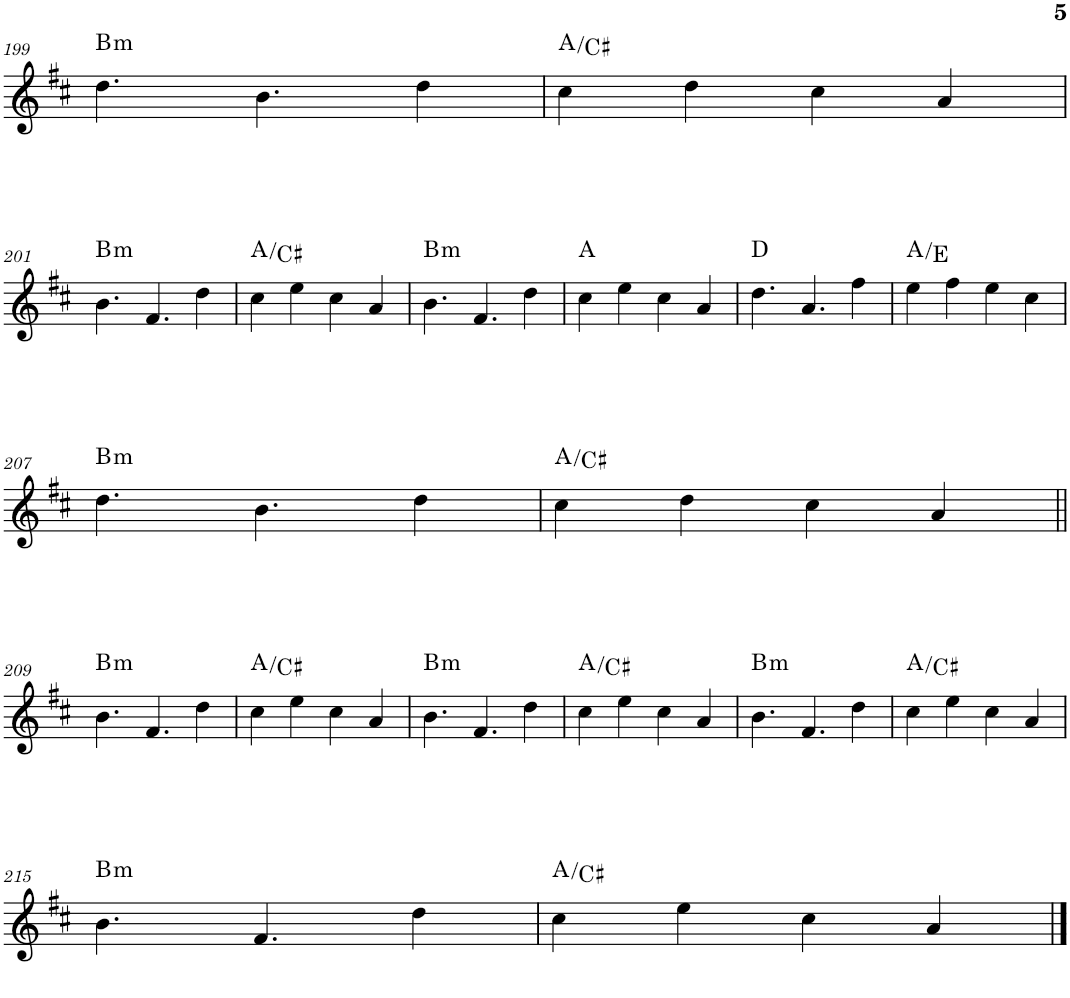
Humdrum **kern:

**kern	**harte
*part1	*part1
*staff1	*
*I"Piano	*
*I'Pno.	*
!!LO:PB:g=z
*clefG2	*
*k[f#c#]	*
*M4/4	*
=199	=199
!	!LO:H:kt=m
4.dd\	B:min
4.b\	.
4dd\	.
=200	=200
4cc#\	A:maj/3
4dd\	.
4cc#\	.
4a/	.
!!LO:LB:g=z
=201	=201
!	!LO:H:kt=m
4.b\	B:min
4.f#/	.
4dd\	.
=202	=202
4cc#\	A:maj/3
4ee\	.
4cc#\	.
4a/	.
=203	=203
!	!LO:H:kt=m
4.b\	B:min
4.f#/	.
4dd\	.
=204	=204
4cc#\	A:maj
4ee\	.
4cc#\	.
4a/	.
=205	=205
4.dd\	D:maj
4.a/	.
4ff#\	.
=206	=206
4ee\	A:maj/5
4ff#\	.
4ee\	.
4cc#\	.
!!LO:LB:g=z
=207	=207
!	!LO:H:kt=m
4.dd\	B:min
4.b\	.
4dd\	.
=208	=208
4cc#\	A:maj/3
4dd\	.
4cc#\	.
4a/	.
!!LO:LB:g=z
=209||	=209||
!	!LO:H:kt=m
4.b\	B:min
4.f#/	.
4dd\	.
=210	=210
4cc#\	A:maj/3
4ee\	.
4cc#\	.
4a/	.
=211	=211
!	!LO:H:kt=m
4.b\	B:min
4.f#/	.
4dd\	.
=212	=212
4cc#\	A:maj/3
4ee\	.
4cc#\	.
4a/	.
=213	=213
!	!LO:H:kt=m
4.b\	B:min
4.f#/	.
4dd\	.
=214	=214
4cc#\	A:maj/3
4ee\	.
4cc#\	.
4a/	.
!!LO:LB:g=z
=215	=215
!	!LO:H:kt=m
4.b\	B:min
4.f#/	.
4dd\	.
=216	=216
4cc#\	A:maj/3
4ee\	.
4cc#\	.
4a/	.
==	==
*-	*-
